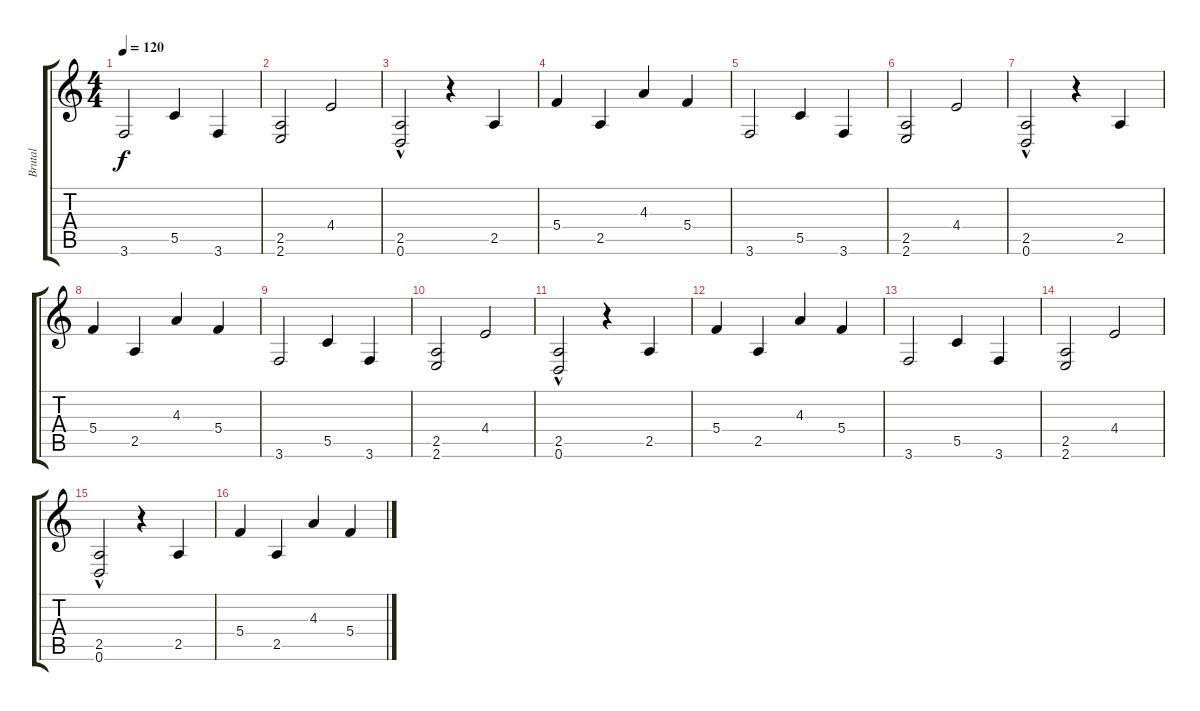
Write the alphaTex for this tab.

\track ("Brutal" "Brutal") {instrument distortionguitar}
\staff {score tabs}
\tuning (D4 A3 F3 C3 G2 D2) {hide}
\ts (4 4)
\tempo 120
\clef g2
\ks c
3.6.2{dy f} 5.5.4 3.6.4 |
(2.5 2.6).2 4.4.2 |
(2.5{hac} 0.6{hac}).2 r.4 2.5.4 |
5.4.4 2.5.4 4.3.4 5.4.4 |
3.6.2 5.5.4 3.6.4 |
(2.5 2.6).2 4.4.2 |
(2.5{hac} 0.6{hac}).2 r.4 2.5.4 |
5.4.4 2.5.4 4.3.4 5.4.4 |
3.6.2 5.5.4 3.6.4 |
(2.5 2.6).2 4.4.2 |
(2.5{hac} 0.6{hac}).2 r.4 2.5.4 |
5.4.4 2.5.4 4.3.4 5.4.4 |
3.6.2 5.5.4 3.6.4 |
(2.5 2.6).2 4.4.2 |
(2.5{hac} 0.6{hac}).2 r.4 2.5.4 |
5.4.4 2.5.4 4.3.4 5.4.4
